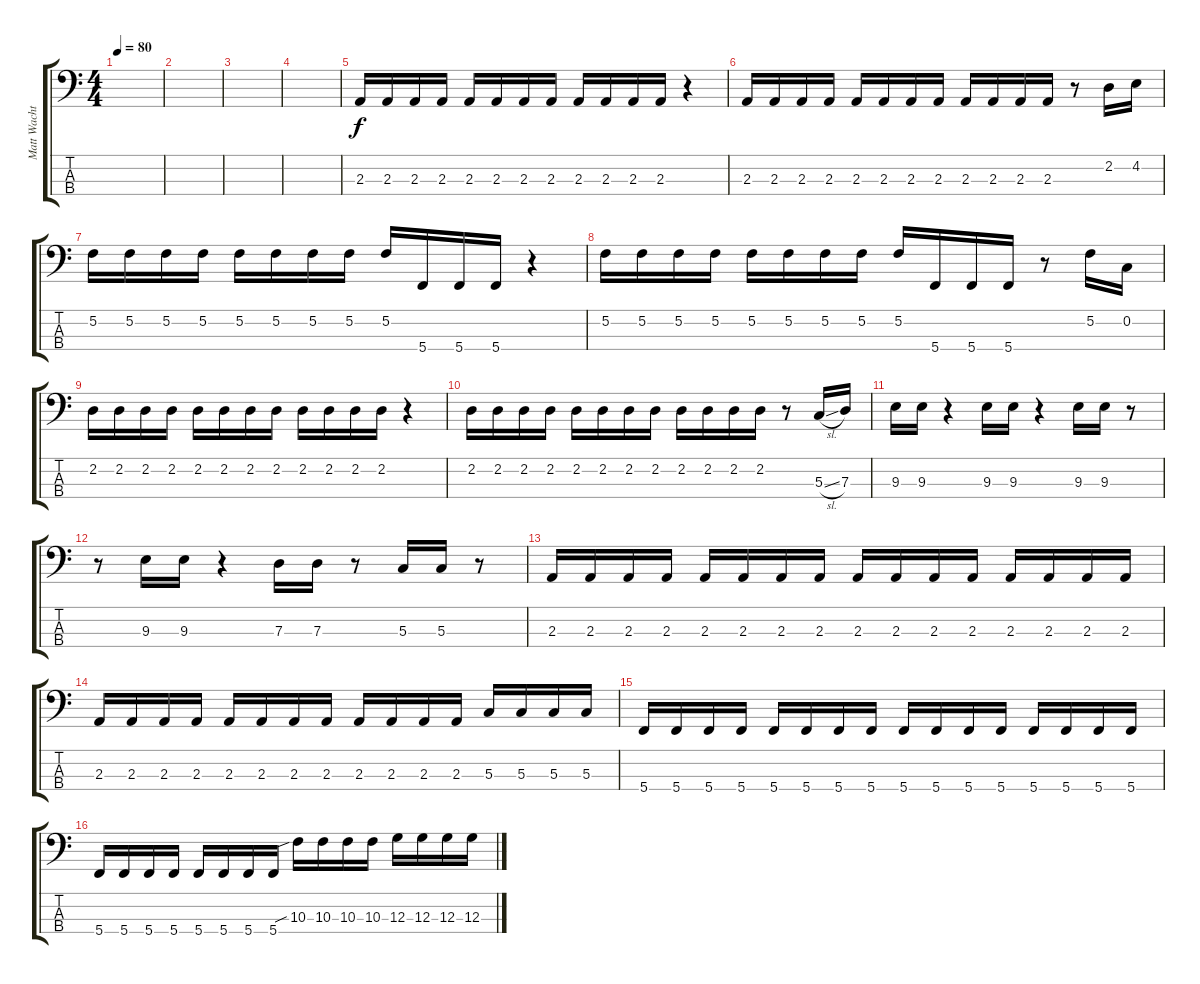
\track ("Matt Wachter - Bass" "Matt Wacht") {instrument electricbasspick}
\staff {score tabs}
\tuning (F2 C2 G1 C1) {hide}
\ts (4 4)
\tempo 80
\clef f4
\ks c
|
|
|
|
2.3.16{dy f} 2.3.16 2.3.16 2.3.16 2.3.16 2.3.16 2.3.16 2.3.16 2.3.16 2.3.16 2.3.16 2.3.16 r.4 |
2.3.16 2.3.16 2.3.16 2.3.16 2.3.16 2.3.16 2.3.16 2.3.16 2.3.16 2.3.16 2.3.16 2.3.16 r.8 2.2.16 4.2.16 |
5.2.16 5.2.16 5.2.16 5.2.16 5.2.16 5.2.16 5.2.16 5.2.16 5.2.16 5.4.16 5.4.16 5.4.16 r.4 |
5.2.16 5.2.16 5.2.16 5.2.16 5.2.16 5.2.16 5.2.16 5.2.16 5.2.16 5.4.16 5.4.16 5.4.16 r.8 5.2.16 0.2.16 |
2.2.16 2.2.16 2.2.16 2.2.16 2.2.16 2.2.16 2.2.16 2.2.16 2.2.16 2.2.16 2.2.16 2.2.16 r.4 |
2.2.16 2.2.16 2.2.16 2.2.16 2.2.16 2.2.16 2.2.16 2.2.16 2.2.16 2.2.16 2.2.16 2.2.16 r.8 5.3{sl}.16 7.3.16 |
9.3.16 9.3.16 r.4 9.3.16 9.3.16 r.4 9.3.16 9.3.16 r.8 |
r.8 9.3.16 9.3.16 r.4 7.3.16 7.3.16 r.8 5.3.16 5.3.16 r.8 |
2.3.16 2.3.16 2.3.16 2.3.16 2.3.16 2.3.16 2.3.16 2.3.16 2.3.16 2.3.16 2.3.16 2.3.16 2.3.16 2.3.16 2.3.16 2.3.16 |
2.3.16 2.3.16 2.3.16 2.3.16 2.3.16 2.3.16 2.3.16 2.3.16 2.3.16 2.3.16 2.3.16 2.3.16 5.3.16 5.3.16 5.3.16 5.3.16 |
5.4.16 5.4.16 5.4.16 5.4.16 5.4.16 5.4.16 5.4.16 5.4.16 5.4.16 5.4.16 5.4.16 5.4.16 5.4.16 5.4.16 5.4.16 5.4.16 |
5.4.16 5.4.16 5.4.16 5.4.16 5.4.16 5.4.16 5.4.16 5.4.16 10.3{sib}.16 10.3.16 10.3.16 10.3.16 12.3.16 12.3.16 12.3.16 12.3.16
